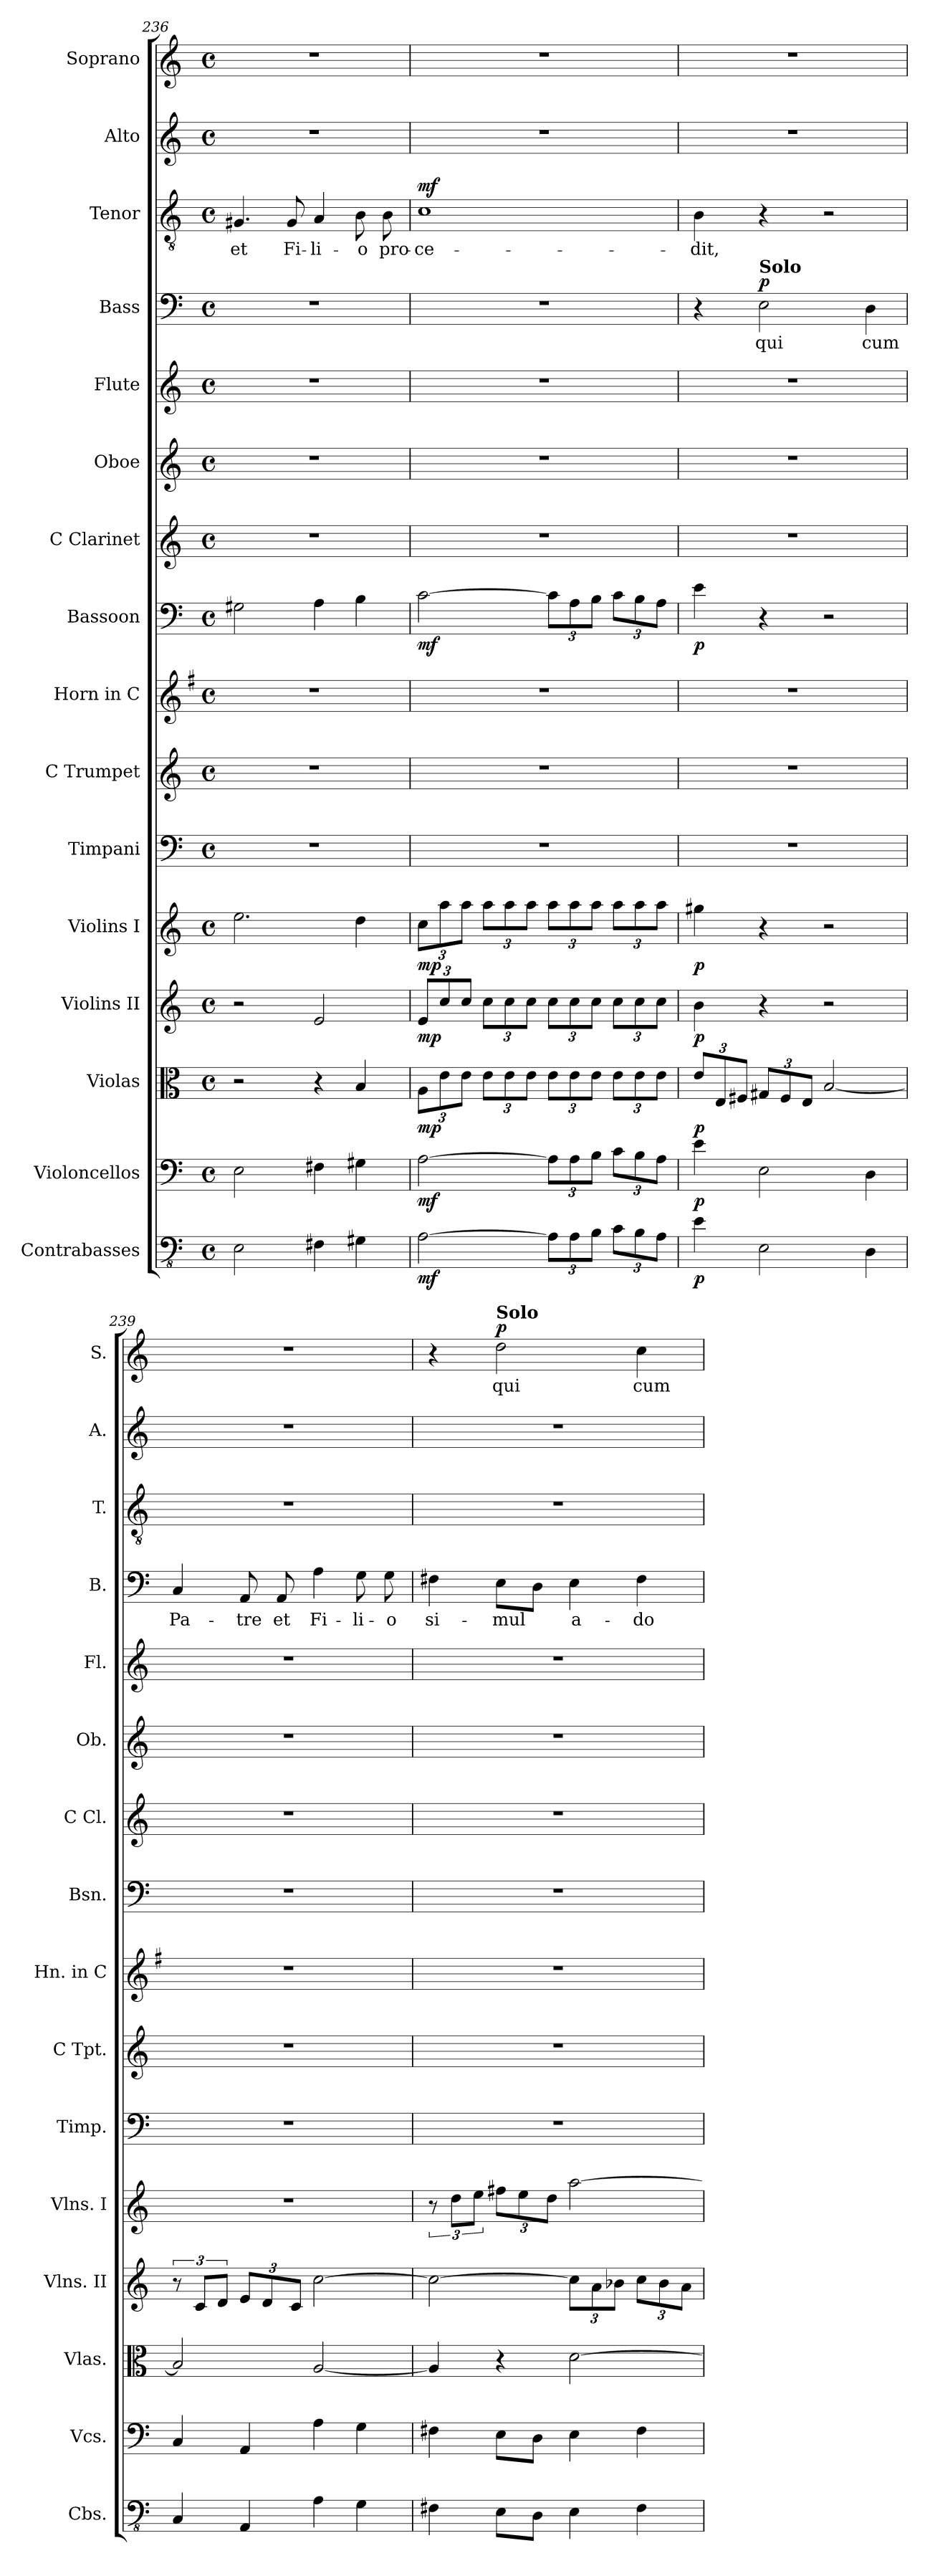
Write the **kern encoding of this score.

**kern	**dynam	**kern	**dynam	**kern	**dynam	**kern	**dynam	**kern	**dynam	**kern	**kern	**kern	**kern	**dynam	**kern	**kern	**kern	**kern	**text	**dynam	**kern	**text	**dynam	**kern	**kern	**text	**dynam
*part16	*part16	*part15	*part15	*part14	*part14	*part13	*part13	*part12	*part12	*part11	*part10	*part9	*part8	*part8	*part7	*part6	*part5	*part4	*part4	*part4	*part3	*part3	*part3	*part2	*part1	*part1	*part1
*staff16	*staff16	*staff15	*staff15	*staff14	*staff14	*staff13	*staff13	*staff12	*staff12	*staff11	*staff10	*staff9	*staff8	*staff8	*staff7	*staff6	*staff5	*staff4	*staff4	*staff4	*staff3	*staff3	*staff3	*staff2	*staff1	*staff1	*staff1
*I"Contrabasses	*	*I"Violoncellos	*	*I"Violas	*	*I"Violins II	*	*I"Violins I	*	*I"Timpani	*I"C Trumpet	*I"Horn in C	*I"Bassoon	*	*I"C Clarinet	*I"Oboe	*I"Flute	*I"Bass	*	*	*I"Tenor	*	*	*I"Alto	*I"Soprano	*	*
*I'Cbs.	*	*I'Vcs.	*	*I'Vlas.	*	*I'Vlns. II	*	*I'Vlns. I	*	*I'Timp.	*I'C Tpt.	*I'Hn. in C	*I'Bsn.	*	*I'C Cl.	*I'Ob.	*I'Fl.	*I'B.	*	*	*I'T.	*	*	*I'A.	*I'S.	*	*
*clefFv4	*	*clefF4	*	*clefC3	*	*clefG2	*	*clefG2	*	*clefF4	*clefG2	*clefG2	*clefF4	*	*clefG2	*clefG2	*clefG2	*clefF4	*	*	*clefGv2	*	*	*clefG2	*clefG2	*	*
*	*	*	*	*	*	*	*	*	*	*	*	*ITrd4c7	*	*	*ITrd1c2	*	*	*	*	*	*	*	*	*	*	*	*
*k[]	*	*k[]	*	*k[]	*	*k[]	*	*k[]	*	*k[]	*k[]	*k[]	*k[]	*	*k[b-e-]	*k[]	*k[]	*k[]	*	*	*k[]	*	*	*k[]	*k[]	*	*
*M4/4	*	*M4/4	*	*M4/4	*	*M4/4	*	*M4/4	*	*M4/4	*M4/4	*M4/4	*M4/4	*	*M4/4	*M4/4	*M4/4	*M4/4	*	*	*M4/4	*	*	*M4/4	*M4/4	*	*
*met(c)	*	*met(c)	*	*met(c)	*	*met(c)	*	*met(c)	*	*met(c)	*met(c)	*met(c)	*met(c)	*	*met(c)	*met(c)	*met(c)	*met(c)	*	*	*met(c)	*	*	*met(c)	*met(c)	*	*
=236	=236	=236	=236	=236	=236	=236	=236	=236	=236	=236	=236	=236	=236	=236	=236	=236	=236	=236	=236	=236	=236	=236	=236	=236	=236	=236	=236
!	!	!	!	!	!	!	!	!	!	!	!	!	!	!	!	!	!	!	!	!	!	!LO:LY:b	!	!	!	!	!
2EE\	.	2E\	.	2r	.	2r	.	2.ee\	.	1r	1r	1r	2G#X\	.	1r	1r	1r	1r	.	.	4.G#X/	et	.	1r	1r	.	.
!	!	!	!	!	!	!	!	!	!	!	!	!	!	!	!	!	!	!	!	!	!	!LO:LY:b	!	!	!	!	!
.	.	.	.	.	.	.	.	.	.	.	.	.	.	.	.	.	.	.	.	.	8G#/	Fi-	.	.	.	.	.
!	!	!	!	!	!	!	!	!	!	!	!	!	!	!	!	!	!	!	!	!	!	!LO:LY:b	!	!	!	!	!
4FF#X\	.	4F#X\	.	4r	.	2e/	.	.	.	.	.	.	4A\	.	.	.	.	.	.	.	4A/	-li-	.	.	.	.	.
!	!	!	!	!	!	!	!	!	!	!	!	!	!	!	!	!	!	!	!	!	!	!LO:LY:b	!	!	!	!	!
4GG#X\	.	4G#X\	.	4B/	.	.	.	4dd\	.	.	.	.	4B\	.	.	.	.	.	.	.	8B\	-o	.	.	.	.	.
!	!	!	!	!	!	!	!	!	!	!	!	!	!	!	!	!	!	!	!	!	!	!LO:LY:b	!	!	!	!	!
.	.	.	.	.	.	.	.	.	.	.	.	.	.	.	.	.	.	.	.	.	8B\	pro-	.	.	.	.	.
=237	=237	=237	=237	=237	=237	=237	=237	=237	=237	=237	=237	=237	=237	=237	=237	=237	=237	=237	=237	=237	=237	=237	=237	=237	=237	=237	=237
*	*	*	*	*Xbrackettup	*	*Xbrackettup	*	*Xbrackettup	*	*	*	*	*	*	*	*	*	*	*	*	*	*	*	*	*	*	*
!	!LO:DY:b	!	!LO:DY:b	!	!LO:DY:b	!	!LO:DY:b	!	!LO:DY:b	!	!	!	!	!LO:DY:b	!	!	!	!	!	!	!	!LO:LY:b	!LO:DY:a	!	!	!	!
[2AA\	mf	[2A\	mf	12A\L	mp	12e/L	mp	12cc\L	mp	1r	1r	1r	[2c\	mf	1r	1r	1r	1r	.	.	1c	-ce-	mf	1r	1r	.	.
.	.	.	.	12e\	.	12cc/	.	12aa\	.	.	.	.	.	.	.	.	.	.	.	.	.	.	.	.	.	.	.
.	.	.	.	12e\J	.	12cc/J	.	12aa\J	.	.	.	.	.	.	.	.	.	.	.	.	.	.	.	.	.	.	.
.	.	.	.	12e\L	.	12cc\L	.	12aa\L	.	.	.	.	.	.	.	.	.	.	.	.	.	.	.	.	.	.	.
.	.	.	.	12e\	.	12cc\	.	12aa\	.	.	.	.	.	.	.	.	.	.	.	.	.	.	.	.	.	.	.
.	.	.	.	12e\J	.	12cc\J	.	12aa\J	.	.	.	.	.	.	.	.	.	.	.	.	.	.	.	.	.	.	.
*Xbrackettup	*	*Xbrackettup	*	*	*	*	*	*	*	*	*	*	*Xbrackettup	*	*	*	*	*	*	*	*	*	*	*	*	*	*
12AA\L]	.	12A\L]	.	12e\L	.	12cc\L	.	12aa\L	.	.	.	.	12c\L]	.	.	.	.	.	.	.	.	.	.	.	.	.	.
12AA\	.	12A\	.	12e\	.	12cc\	.	12aa\	.	.	.	.	12A\	.	.	.	.	.	.	.	.	.	.	.	.	.	.
12BB\J	.	12B\J	.	12e\J	.	12cc\J	.	12aa\J	.	.	.	.	12B\J	.	.	.	.	.	.	.	.	.	.	.	.	.	.
12C\L	.	12c\L	.	12e\L	.	12cc\L	.	12aa\L	.	.	.	.	12c\L	.	.	.	.	.	.	.	.	.	.	.	.	.	.
12BB\	.	12B\	.	12e\	.	12cc\	.	12aa\	.	.	.	.	12B\	.	.	.	.	.	.	.	.	.	.	.	.	.	.
12AA\J	.	12A\J	.	12e\J	.	12cc\J	.	12aa\J	.	.	.	.	12A\J	.	.	.	.	.	.	.	.	.	.	.	.	.	.
!!LO:PB:g=z
=238	=238	=238	=238	=238	=238	=238	=238	=238	=238	=238	=238	=238	=238	=238	=238	=238	=238	=238	=238	=238	=238	=238	=238	=238	=238	=238	=238
!	!LO:DY:b	!	!LO:DY:b	!	!LO:DY:b	!	!LO:DY:b	!	!LO:DY:b	!	!	!	!	!LO:DY:b	!	!	!	!	!	!	!	!LO:LY:b	!	!	!	!	!
4E\	p	4e\	p	12e/L	p	4b\	p	4gg#X\	p	1r	1r	1r	4e\	p	1r	1r	1r	4r	.	.	4B\	-dit,	.	1r	1r	.	.
.	.	.	.	12E/	.	.	.	.	.	.	.	.	.	.	.	.	.	.	.	.	.	.	.	.	.	.	.
.	.	.	.	12F#X/J	.	.	.	.	.	.	.	.	.	.	.	.	.	.	.	.	.	.	.	.	.	.	.
!	!	!	!	!	!	!	!	!	!	!	!	!	!	!	!	!	!	!LO:TX:a:B:t=Solo	!	!	!	!	!	!	!	!	!
!	!	!	!	!	!	!	!	!	!	!	!	!	!	!	!	!	!	!	!LO:LY:b	!LO:DY:a	!	!	!	!	!	!	!
2EE\	.	2E\	.	12G#X/L	.	4r	.	4r	.	.	.	.	4r	.	.	.	.	2E\	qui	p	4r	.	.	.	.	.	.
.	.	.	.	12F#/	.	.	.	.	.	.	.	.	.	.	.	.	.	.	.	.	.	.	.	.	.	.	.
.	.	.	.	12E/J	.	.	.	.	.	.	.	.	.	.	.	.	.	.	.	.	.	.	.	.	.	.	.
.	.	.	.	[2B/	.	2r	.	2r	.	.	.	.	2r	.	.	.	.	.	.	.	2r	.	.	.	.	.	.
!	!	!	!	!	!	!	!	!	!	!	!	!	!	!	!	!	!	!	!LO:LY:b	!	!	!	!	!	!	!	!
4DD\	.	4D\	.	.	.	.	.	.	.	.	.	.	.	.	.	.	.	4D\	cum	.	.	.	.	.	.	.	.
=239	=239	=239	=239	=239	=239	=239	=239	=239	=239	=239	=239	=239	=239	=239	=239	=239	=239	=239	=239	=239	=239	=239	=239	=239	=239	=239	=239
*	*	*	*	*	*	*brackettup	*	*	*	*	*	*	*	*	*	*	*	*	*	*	*	*	*	*	*	*	*
!	!	!	!	!	!	!	!	!	!	!	!	!	!	!	!	!	!	!	!LO:LY:b	!	!	!	!	!	!	!	!
4CC/	.	4C/	.	2B/]	.	12r	.	1r	.	1r	1r	1r	1r	.	1r	1r	1r	4C/	Pa-	.	1r	.	.	1r	1r	.	.
.	.	.	.	.	.	12c/L	.	.	.	.	.	.	.	.	.	.	.	.	.	.	.	.	.	.	.	.	.
.	.	.	.	.	.	12d/J	.	.	.	.	.	.	.	.	.	.	.	.	.	.	.	.	.	.	.	.	.
*	*	*	*	*	*	*Xbrackettup	*	*	*	*	*	*	*	*	*	*	*	*	*	*	*	*	*	*	*	*	*
!	!	!	!	!	!	!	!	!	!	!	!	!	!	!	!	!	!	!	!LO:LY:b	!	!	!	!	!	!	!	!
4AAA/	.	4AA/	.	.	.	12e/L	.	.	.	.	.	.	.	.	.	.	.	8AA/	-tre	.	.	.	.	.	.	.	.
.	.	.	.	.	.	12d/	.	.	.	.	.	.	.	.	.	.	.	.	.	.	.	.	.	.	.	.	.
!	!	!	!	!	!	!	!	!	!	!	!	!	!	!	!	!	!	!	!LO:LY:b	!	!	!	!	!	!	!	!
.	.	.	.	.	.	.	.	.	.	.	.	.	.	.	.	.	.	8AA/	et	.	.	.	.	.	.	.	.
.	.	.	.	.	.	12c/J	.	.	.	.	.	.	.	.	.	.	.	.	.	.	.	.	.	.	.	.	.
!	!	!	!	!	!	!	!	!	!	!	!	!	!	!	!	!	!	!	!LO:LY:b	!	!	!	!	!	!	!	!
4AA\	.	4A\	.	[2A/	.	[2cc\	.	.	.	.	.	.	.	.	.	.	.	4A\	Fi-	.	.	.	.	.	.	.	.
!	!	!	!	!	!	!	!	!	!	!	!	!	!	!	!	!	!	!	!LO:LY:b	!	!	!	!	!	!	!	!
4GG\	.	4G\	.	.	.	.	.	.	.	.	.	.	.	.	.	.	.	8G\	-li-	.	.	.	.	.	.	.	.
!	!	!	!	!	!	!	!	!	!	!	!	!	!	!	!	!	!	!	!LO:LY:b	!	!	!	!	!	!	!	!
.	.	.	.	.	.	.	.	.	.	.	.	.	.	.	.	.	.	8G\	-o	.	.	.	.	.	.	.	.
=240	=240	=240	=240	=240	=240	=240	=240	=240	=240	=240	=240	=240	=240	=240	=240	=240	=240	=240	=240	=240	=240	=240	=240	=240	=240	=240	=240
*	*	*	*	*	*	*	*	*brackettup	*	*	*	*	*	*	*	*	*	*	*	*	*	*	*	*	*	*	*
!	!	!	!	!	!	!	!	!	!	!	!	!	!	!	!	!	!	!	!LO:LY:b	!	!	!	!	!	!	!	!
4FF#X\	.	4F#X\	.	4A/]	.	2cc\_	.	12r	.	1r	1r	1r	1r	.	1r	1r	1r	4F#X\	si-	.	1r	.	.	1r	4r	.	.
.	.	.	.	.	.	.	.	12dd\L	.	.	.	.	.	.	.	.	.	.	.	.	.	.	.	.	.	.	.
.	.	.	.	.	.	.	.	12ee\J	.	.	.	.	.	.	.	.	.	.	.	.	.	.	.	.	.	.	.
*	*	*	*	*	*	*	*	*Xbrackettup	*	*	*	*	*	*	*	*	*	*	*	*	*	*	*	*	*	*	*
!	!	!	!	!	!	!	!	!	!	!	!	!	!	!	!	!	!	!	!	!	!	!	!	!	!LO:TX:a:B:t=Solo	!	!
!	!	!	!	!	!	!	!	!	!	!	!	!	!	!	!	!	!	!	!LO:LY:b	!	!	!	!	!	!	!LO:LY:b	!LO:DY:a
8EE\L	.	8E\L	.	4r	.	.	.	12ff#X\L	.	.	.	.	.	.	.	.	.	8E\L	-mul	.	.	.	.	.	2dd\	qui	p
.	.	.	.	.	.	.	.	12ee\	.	.	.	.	.	.	.	.	.	.	.	.	.	.	.	.	.	.	.
8DD\J	.	8D\J	.	.	.	.	.	.	.	.	.	.	.	.	.	.	.	8D\J	.	.	.	.	.	.	.	.	.
.	.	.	.	.	.	.	.	12dd\J	.	.	.	.	.	.	.	.	.	.	.	.	.	.	.	.	.	.	.
!	!	!	!	!	!	!	!	!	!	!	!	!	!	!	!	!	!	!	!LO:LY:b	!	!	!	!	!	!	!	!
4EE\	.	4E\	.	[2d\	.	12cc\L]	.	[2aa\	.	.	.	.	.	.	.	.	.	4E\	a-	.	.	.	.	.	.	.	.
.	.	.	.	.	.	12a\	.	.	.	.	.	.	.	.	.	.	.	.	.	.	.	.	.	.	.	.	.
.	.	.	.	.	.	12b-X\J	.	.	.	.	.	.	.	.	.	.	.	.	.	.	.	.	.	.	.	.	.
!	!	!	!	!	!	!	!	!	!	!	!	!	!	!	!	!	!	!	!LO:LY:b	!	!	!	!	!	!	!LO:LY:b	!
4FF#\	.	4F#\	.	.	.	12cc\L	.	.	.	.	.	.	.	.	.	.	.	4F#\	-do-	.	.	.	.	.	4cc\	cum	.
.	.	.	.	.	.	12b-\	.	.	.	.	.	.	.	.	.	.	.	.	.	.	.	.	.	.	.	.	.
.	.	.	.	.	.	12a\J	.	.	.	.	.	.	.	.	.	.	.	.	.	.	.	.	.	.	.	.	.
=	=	=	=	=	=	=	=	=	=	=	=	=	=	=	=	=	=	=	=	=	=	=	=	=	=	=	=
*-	*-	*-	*-	*-	*-	*-	*-	*-	*-	*-	*-	*-	*-	*-	*-	*-	*-	*-	*-	*-	*-	*-	*-	*-	*-	*-	*-
